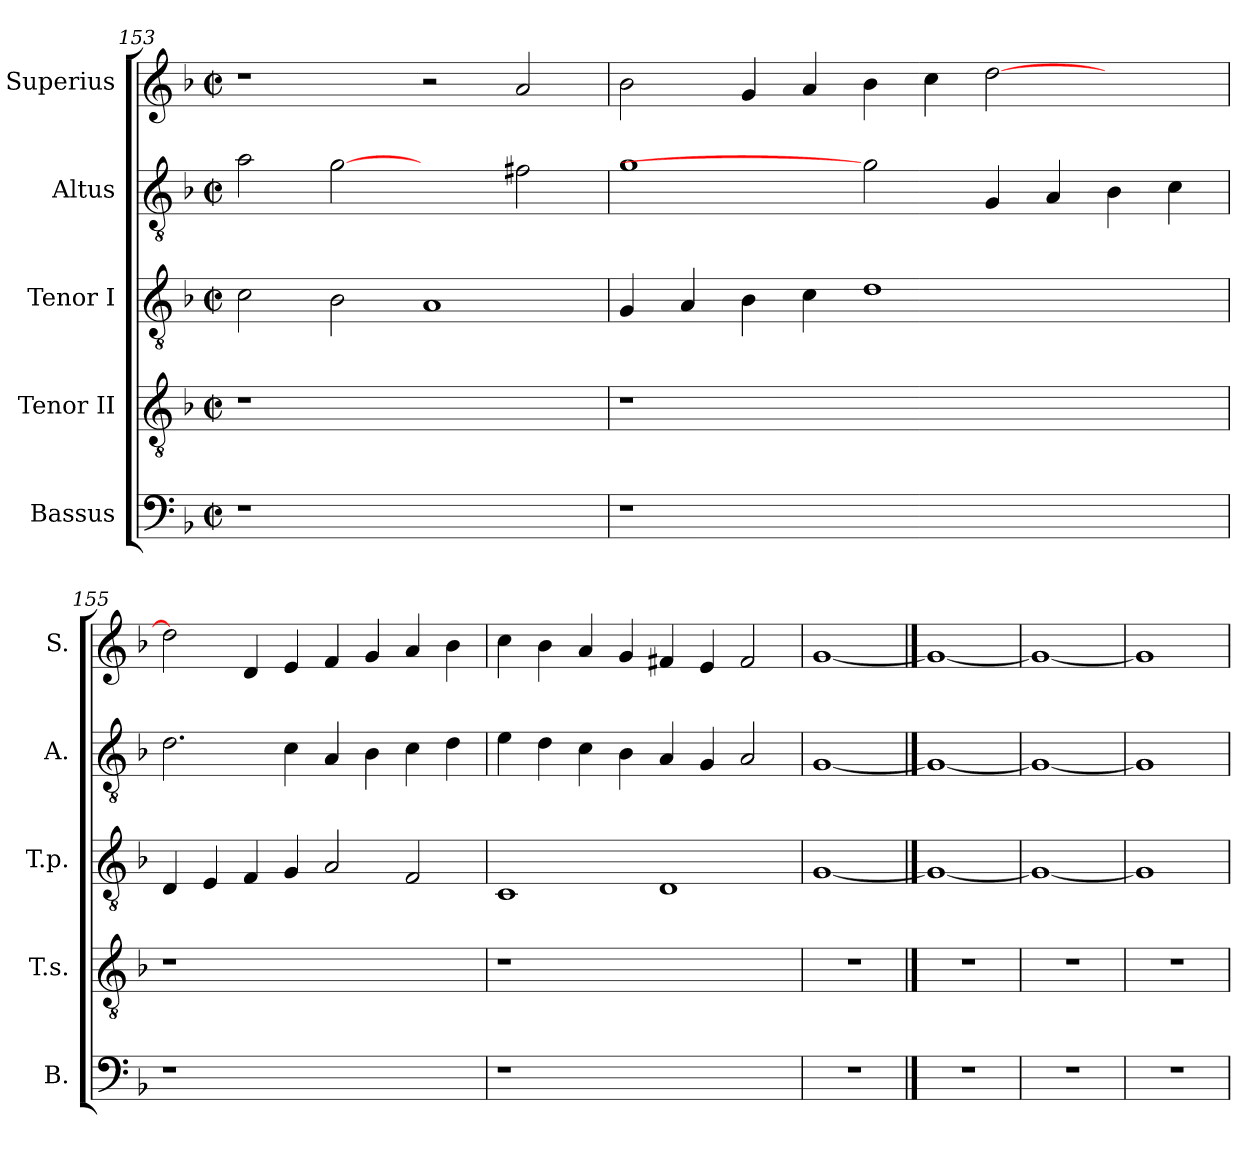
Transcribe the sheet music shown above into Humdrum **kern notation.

**kern	**kern	**kern	**kern	**kern
*part5	*part4	*part3	*part2	*part1
*staff5	*staff4	*staff3	*staff2	*staff1
*I"Bassus	*I"Tenor II	*I"Tenor I	*I"Altus	*I"Superius
*I'B.	*I'T.s.	*I'T.p.	*I'A.	*I'S.
*clefF4	*clefGv2	*clefGv2	*clefGv2	*clefG2
*	*ITrd7c12	*ITrd7c12	*ITrd7c12	*
*k[b-]	*k[b-]	*k[b-]	*k[b-]	*k[b-]
*F:	*F:	*F:	*F:	*F:
*M2/2	*M2/2	*M2/2	*M2/2	*M2/2
*met(c|)	*met(c|)	*met(c|)	*met(c|)	*met(c|)
=153	=153	=153	=153	=153
!LO:N:vis=1	!LO:N:vis=1	!	!	!
1r	1r	2Ci\	2Ai\	1r
.	.	2BB-i\	[2Gi	.
1ryy	1ryy	1AAi	2ryy	2r
.	.	.	2F#Xi\	2ai/
!!LO:PB:g=z
=154	=154	=154	=154	=154
!LO:N:vis=1	!LO:N:vis=1	!	!	!
1r	1r	4GGi/	1Gi	2b-i\
.	.	4AAi/	.	.
.	.	4BB-i\	.	4gi/
.	.	4Ci\	.	4ai/
1.ryy	1.ryy	1Di	2Gi]	4b-i\
.	.	.	.	4cci\
.	.	.	4GGi/	[>2ddi\
.	.	.	4AAi/	.
.	.	2ryy	4BB-i\	2ryy
.	.	.	4Ci\	.
=155	=155	=155	=155	=155
!LO:N:vis=1	!LO:N:vis=1	!	!	!
1r	1r	4DDi/	2.Di\	2ddi\]
.	.	4EEi/	.	.
.	.	4FFi/	.	4di/
.	.	4GGi/	4Ci\	4ei/
1ryy	1ryy	2AAi/	4AAi/	4fi/
.	.	.	4BB-i\	4gi/
.	.	2FFi/	4Ci\	4ai/
.	.	.	4Di\	4b-i\
=156	=156	=156	=156	=156
!LO:N:vis=1	!LO:N:vis=1	!	!	!
1r	1r	1CCi	4Ei\	4cci\
.	.	.	4Di\	4b-i\
.	.	.	4Ci\	4ai/
.	.	.	4BB-i\	4gi/
1ryy	1ryy	1DDi	4AAi/	4f#Xi/
.	.	.	4GGi/	4ei/
.	.	.	2AAi/	2f#i/
=157	=157	=157	=157	=157
1r	1r	[1GGi	[1GGi	[1gi
==158	==158	==158	==158	==158
1r	1r	1GGi_	1GGi_	1gi_
=159	=159	=159	=159	=159
1r	1r	1GGi_	1GGi_	1gi_
=160	=160	=160	=160	=160
1r	1r	1GGi]	1GGi]	1gi]
=	=	=	=	=
*-	*-	*-	*-	*-
